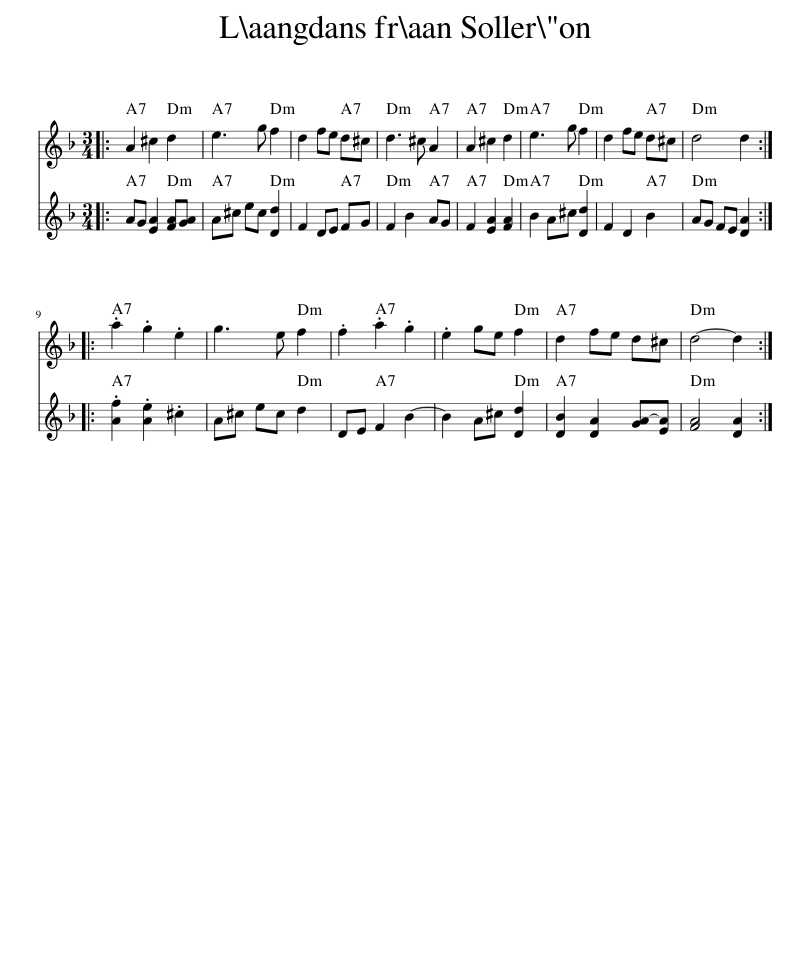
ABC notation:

X:1
%%score 1 2
L:1/8
M:3/4
I:linebreak $
K:Dmin
V:1 treble
V:2 treble
V:1
|: A2 ^c2 d2 | e3 g f2 | d2 fe d^c | d3 ^c A2 | A2 ^c2 d2 | %5
 e3 g f2 | d2 fe d^c | d4 d2 ::$ .a2 .g2 .e2 | g3 e f2 | %10
 .f2 .a2 .g2 | .e2 ge f2 | d2 fe d^c | d4- d2 :| %14
V:2
|: AG [EA]2 [FA][GA] | A^c ec [Dd]2 | F2 DE FG | F2 B2 AG | F2 [EA]2 [FA]2 | %5
 B2 A^c [Dd]2 | F2 D2 B2 | AG FE [DA]2 ::$ .[Af]2 .[Ae]2 .^c2 | A^c ec d2 | %10
 DE F2 B2- | B2 A^c [Dd]2 | [DB]2 [DA]2 [GA-][EA] | [FA]4 [DA]2 :| %14
